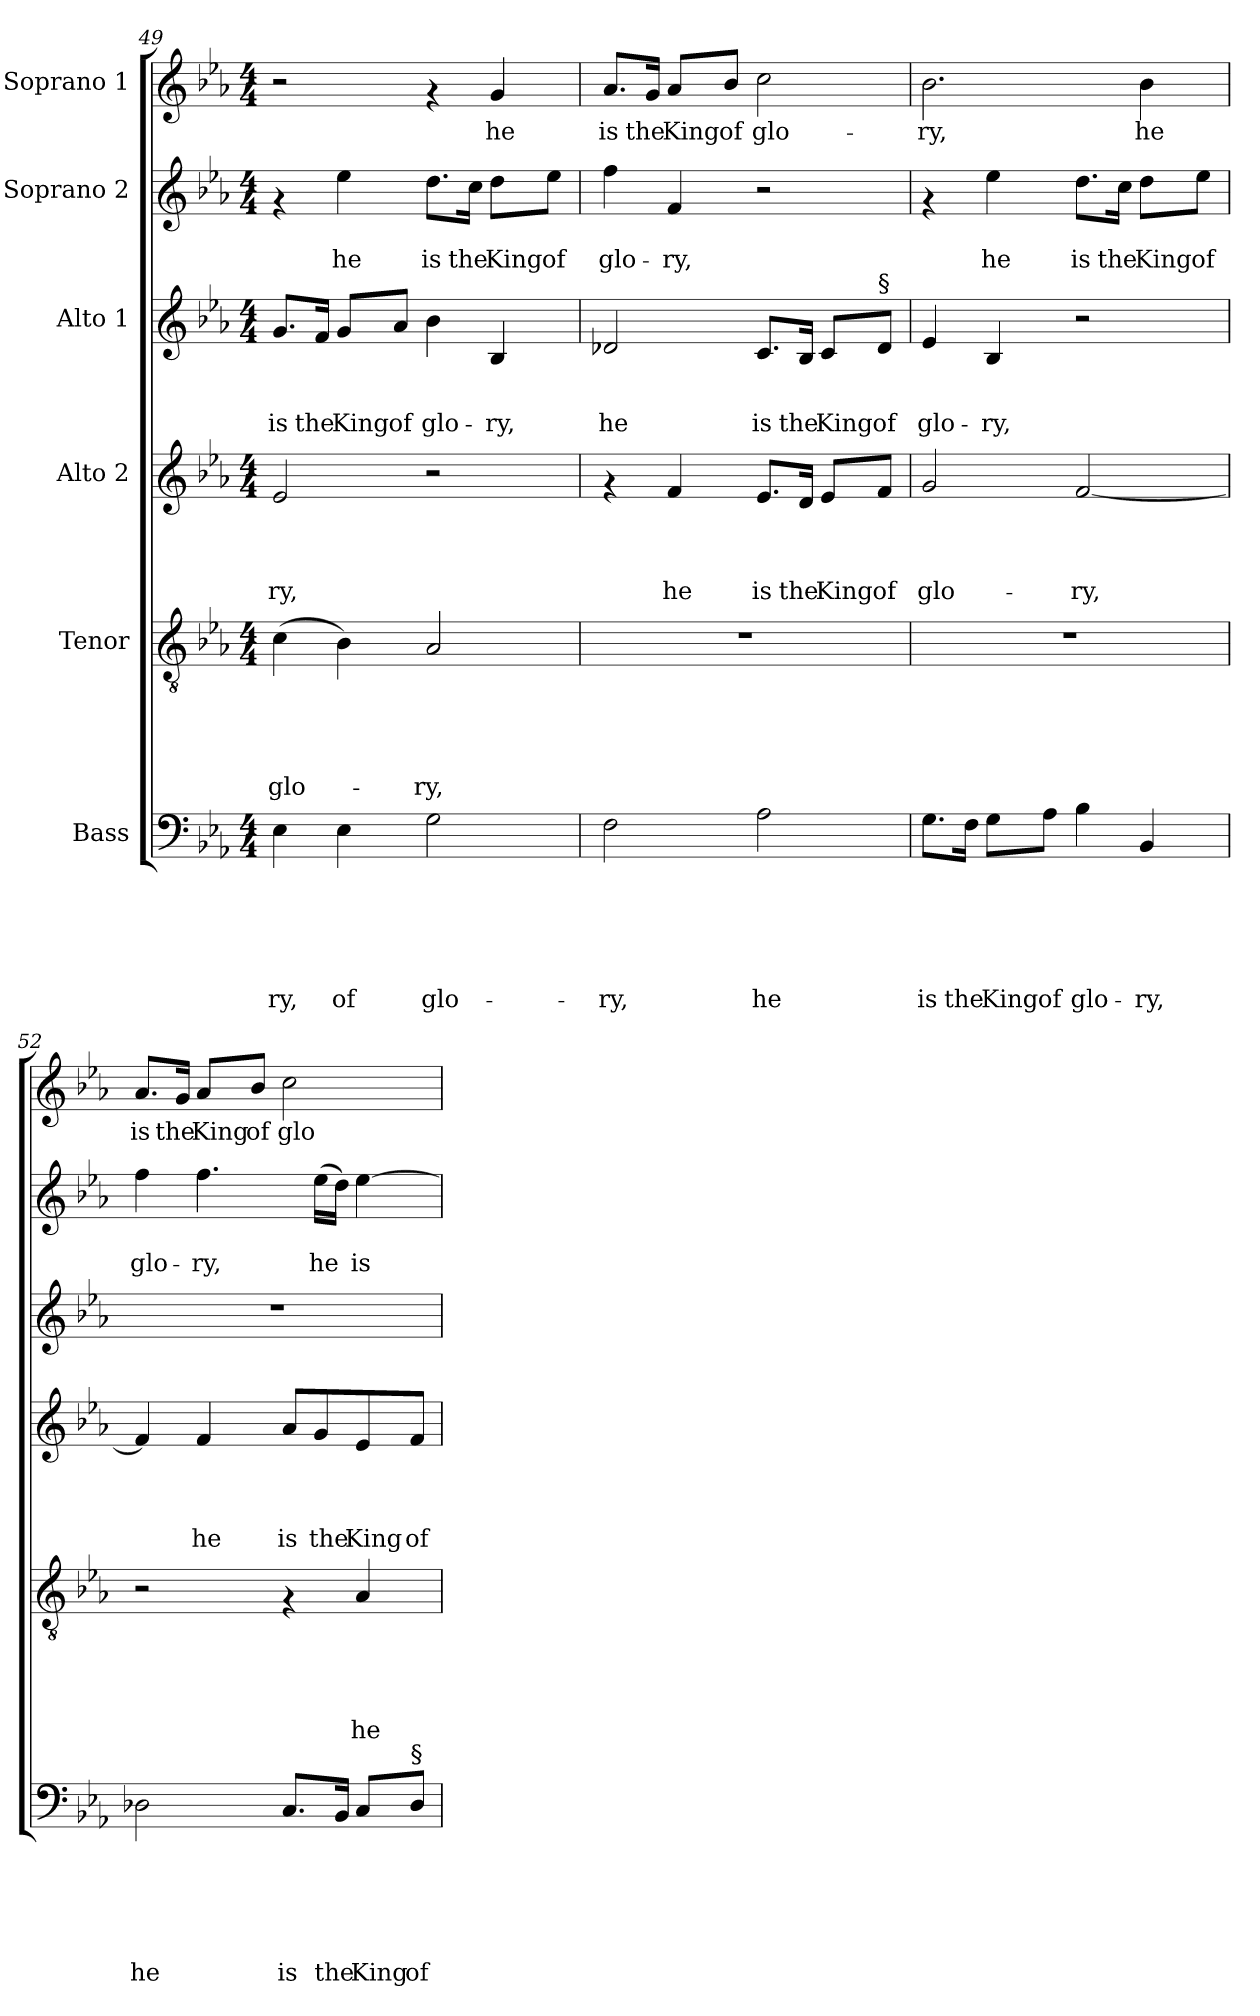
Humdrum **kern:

**kern	**text	**text	**text	**text	**text	**text	**kern	**text	**text	**text	**text	**text	**kern	**text	**text	**text	**text	**kern	**text	**text	**text	**kern	**text	**text	**kern	**text
*part6	*part6	*part6	*part6	*part6	*part6	*part6	*part5	*part5	*part5	*part5	*part5	*part5	*part4	*part4	*part4	*part4	*part4	*part3	*part3	*part3	*part3	*part2	*part2	*part2	*part1	*part1
*staff6	*staff6	*staff6	*staff6	*staff6	*staff6	*staff6	*staff5	*staff5	*staff5	*staff5	*staff5	*staff5	*staff4	*staff4	*staff4	*staff4	*staff4	*staff3	*staff3	*staff3	*staff3	*staff2	*staff2	*staff2	*staff1	*staff1
*I"Bass	*	*	*	*	*	*	*I"Tenor	*	*	*	*	*	*I"Alto 2	*	*	*	*	*I"Alto 1	*	*	*	*I"Soprano 2	*	*	*I"Soprano 1	*
*clefF4	*	*	*	*	*	*	*clefGv2	*	*	*	*	*	*clefG2	*	*	*	*	*clefG2	*	*	*	*clefG2	*	*	*clefG2	*
*k[b-e-a-]	*	*	*	*	*	*	*k[b-e-a-]	*	*	*	*	*	*k[b-e-a-]	*	*	*	*	*k[b-e-a-]	*	*	*	*k[b-e-a-]	*	*	*k[b-e-a-]	*
*E-:	*	*	*	*	*	*	*E-:	*	*	*	*	*	*E-:	*	*	*	*	*E-:	*	*	*	*E-:	*	*	*E-:	*
*M4/4	*	*	*	*	*	*	*M4/4	*	*	*	*	*	*M4/4	*	*	*	*	*M4/4	*	*	*	*M4/4	*	*	*M4/4	*
=49	=49	=49	=49	=49	=49	=49	=49	=49	=49	=49	=49	=49	=49	=49	=49	=49	=49	=49	=49	=49	=49	=49	=49	=49	=49	=49
!	!	!	!	!	!	!LO:LY:b	!	!	!	!	!	!LO:LY:b	!	!	!	!	!LO:LY:b	!	!	!	!LO:LY:b	!	!	!	!	!
4E-\	.	.	.	.	.	-ry,	(>4c\	.	.	.	.	glo-	2e-/	.	.	.	-ry,	8.g/L	.	.	is	4rf	.	.	2r	.
!	!	!	!	!	!	!	!	!	!	!	!	!	!	!	!	!	!	!	!	!	!LO:LY:b	!	!	!	!	!
.	.	.	.	.	.	.	.	.	.	.	.	.	.	.	.	.	.	16f/Jk	.	.	the	.	.	.	.	.
!	!	!	!	!	!	!LO:LY:b	!	!	!	!	!	!	!	!	!	!	!	!	!	!	!LO:LY:b	!	!	!LO:LY:b	!	!
4E-\	.	.	.	.	.	of	4B-\)	.	.	.	.	.	.	.	.	.	.	8g/L	.	.	King	4ee-\	.	he	.	.
!	!	!	!	!	!	!	!	!	!	!	!	!	!	!	!	!	!	!	!	!	!LO:LY:b	!	!	!	!	!
.	.	.	.	.	.	.	.	.	.	.	.	.	.	.	.	.	.	8a-/J	.	.	of	.	.	.	.	.
!	!	!	!	!	!	!LO:LY:b	!	!	!	!	!	!LO:LY:b	!	!	!	!	!	!	!	!	!LO:LY:b	!	!	!LO:LY:b	!	!
2G\	.	.	.	.	.	glo-	2A-/	.	.	.	.	-ry,	2r	.	.	.	.	4b-\	.	.	glo-	8.dd\L	.	is	4rf	.
!	!	!	!	!	!	!	!	!	!	!	!	!	!	!	!	!	!	!	!	!	!	!	!	!LO:LY:b	!	!
.	.	.	.	.	.	.	.	.	.	.	.	.	.	.	.	.	.	.	.	.	.	16cc\Jk	.	the	.	.
!	!	!	!	!	!	!	!	!	!	!	!	!	!	!	!	!	!	!	!	!	!LO:LY:b	!	!	!LO:LY:b	!	!LO:LY:b
.	.	.	.	.	.	.	.	.	.	.	.	.	.	.	.	.	.	4B-/	.	.	-ry,	8dd\L	.	King	4g/	he
!	!	!	!	!	!	!	!	!	!	!	!	!	!	!	!	!	!	!	!	!	!	!	!	!LO:LY:b	!	!
.	.	.	.	.	.	.	.	.	.	.	.	.	.	.	.	.	.	.	.	.	.	8ee-\J	.	of	.	.
=50	=50	=50	=50	=50	=50	=50	=50	=50	=50	=50	=50	=50	=50	=50	=50	=50	=50	=50	=50	=50	=50	=50	=50	=50	=50	=50
!	!	!	!	!	!	!LO:LY:b	!	!	!	!	!	!	!	!	!	!	!	!	!	!	!LO:LY:b	!	!	!LO:LY:b	!	!LO:LY:b
2F\	.	.	.	.	.	-ry,	1r	.	.	.	.	.	4rf	.	.	.	.	2d-X/	.	.	he	4ff\	.	glo-	8.a-/L	is
!	!	!	!	!	!	!	!	!	!	!	!	!	!	!	!	!	!	!	!	!	!	!	!	!	!	!LO:LY:b
.	.	.	.	.	.	.	.	.	.	.	.	.	.	.	.	.	.	.	.	.	.	.	.	.	16g/Jk	the
!	!	!	!	!	!	!	!	!	!	!	!	!	!	!	!	!	!LO:LY:b	!	!	!	!	!	!	!LO:LY:b	!	!LO:LY:b
.	.	.	.	.	.	.	.	.	.	.	.	.	4f/	.	.	.	he	.	.	.	.	4f/	.	-ry,	8a-/L	King
!	!	!	!	!	!	!	!	!	!	!	!	!	!	!	!	!	!	!	!	!	!	!	!	!	!	!LO:LY:b
.	.	.	.	.	.	.	.	.	.	.	.	.	.	.	.	.	.	.	.	.	.	.	.	.	8b-/J	of
!	!	!	!	!	!	!LO:LY:b	!	!	!	!	!	!	!	!	!	!	!LO:LY:b	!	!	!	!LO:LY:b	!	!	!	!	!LO:LY:b
2A-\	.	.	.	.	.	he	.	.	.	.	.	.	8.e-/L	.	.	.	is	8.c/L	.	.	is	2r	.	.	2cc\	glo-
!	!	!	!	!	!	!	!	!	!	!	!	!	!	!	!	!	!LO:LY:b	!	!	!	!LO:LY:b	!	!	!	!	!
.	.	.	.	.	.	.	.	.	.	.	.	.	16d/Jk	.	.	.	the	16B-/Jk	.	.	the	.	.	.	.	.
!	!	!	!	!	!	!	!	!	!	!	!	!	!	!	!	!	!LO:LY:b	!	!	!	!LO:LY:b	!	!	!	!	!
.	.	.	.	.	.	.	.	.	.	.	.	.	8e-/L	.	.	.	King	8c/L	.	.	King	.	.	.	.	.
!	!	!	!	!	!	!	!	!	!	!	!	!	!	!	!	!	!	!LO:TX:a:t=§	!	!	!	!	!	!	!	!
!	!	!	!	!	!	!	!	!	!	!	!	!	!	!	!	!	!LO:LY:b	!	!	!	!LO:LY:b	!	!	!	!	!
.	.	.	.	.	.	.	.	.	.	.	.	.	8f/J	.	.	.	of	8d-/J	.	.	of	.	.	.	.	.
=51	=51	=51	=51	=51	=51	=51	=51	=51	=51	=51	=51	=51	=51	=51	=51	=51	=51	=51	=51	=51	=51	=51	=51	=51	=51	=51
!	!	!	!	!	!	!LO:LY:b	!	!	!	!	!	!	!	!	!	!	!LO:LY:b	!	!	!	!LO:LY:b	!	!	!	!	!LO:LY:b
8.G\L	.	.	.	.	.	is	1r	.	.	.	.	.	2g/	.	.	.	glo-	4e-/	.	.	glo-	4rf	.	.	2.b-\	-ry,
!	!	!	!	!	!	!LO:LY:b	!	!	!	!	!	!	!	!	!	!	!	!	!	!	!	!	!	!	!	!
16F\Jk	.	.	.	.	.	the	.	.	.	.	.	.	.	.	.	.	.	.	.	.	.	.	.	.	.	.
!	!	!	!	!	!	!LO:LY:b	!	!	!	!	!	!	!	!	!	!	!	!	!	!	!LO:LY:b	!	!	!LO:LY:b	!	!
8G\L	.	.	.	.	.	King	.	.	.	.	.	.	.	.	.	.	.	4B-/	.	.	-ry,	4ee-\	.	he	.	.
!	!	!	!	!	!	!LO:LY:b	!	!	!	!	!	!	!	!	!	!	!	!	!	!	!	!	!	!	!	!
8A-\J	.	.	.	.	.	of	.	.	.	.	.	.	.	.	.	.	.	.	.	.	.	.	.	.	.	.
!	!	!	!	!	!	!LO:LY:b	!	!	!	!	!	!	!	!	!	!	!LO:LY:b	!	!	!	!	!	!	!LO:LY:b	!	!
4B-\	.	.	.	.	.	glo-	.	.	.	.	.	.	[<2f/	.	.	.	-ry,	2r	.	.	.	8.dd\L	.	is	.	.
!	!	!	!	!	!	!	!	!	!	!	!	!	!	!	!	!	!	!	!	!	!	!	!	!LO:LY:b	!	!
.	.	.	.	.	.	.	.	.	.	.	.	.	.	.	.	.	.	.	.	.	.	16cc\Jk	.	the	.	.
!	!	!	!	!	!	!LO:LY:b	!	!	!	!	!	!	!	!	!	!	!	!	!	!	!	!	!	!LO:LY:b	!	!LO:LY:b
4BB-/	.	.	.	.	.	-ry,	.	.	.	.	.	.	.	.	.	.	.	.	.	.	.	8dd\L	.	King	4b-\	he
!	!	!	!	!	!	!	!	!	!	!	!	!	!	!	!	!	!	!	!	!	!	!	!	!LO:LY:b	!	!
.	.	.	.	.	.	.	.	.	.	.	.	.	.	.	.	.	.	.	.	.	.	8ee-\J	.	of	.	.
!!LO:PB:g=z
=52	=52	=52	=52	=52	=52	=52	=52	=52	=52	=52	=52	=52	=52	=52	=52	=52	=52	=52	=52	=52	=52	=52	=52	=52	=52	=52
!	!	!	!	!	!	!LO:LY:b	!	!	!	!	!	!	!	!	!	!	!	!	!	!	!	!	!	!LO:LY:b	!	!LO:LY:b
2D-X\	.	.	.	.	.	he	2r	.	.	.	.	.	4f/]	.	.	.	.	1r	.	.	.	4ff\	.	glo-	8.a-/L	is
!	!	!	!	!	!	!	!	!	!	!	!	!	!	!	!	!	!	!	!	!	!	!	!	!	!	!LO:LY:b
.	.	.	.	.	.	.	.	.	.	.	.	.	.	.	.	.	.	.	.	.	.	.	.	.	16g/Jk	the
!	!	!	!	!	!	!	!	!	!	!	!	!	!	!	!	!	!LO:LY:b	!	!	!	!	!	!	!LO:LY:b	!	!LO:LY:b
.	.	.	.	.	.	.	.	.	.	.	.	.	4f/	.	.	.	he	.	.	.	.	4.ff\	.	-ry,	8a-/L	King
!	!	!	!	!	!	!	!	!	!	!	!	!	!	!	!	!	!	!	!	!	!	!	!	!	!	!LO:LY:b
.	.	.	.	.	.	.	.	.	.	.	.	.	.	.	.	.	.	.	.	.	.	.	.	.	8b-/J	of
!	!	!	!	!	!	!LO:LY:b	!	!	!	!	!	!	!	!	!	!	!LO:LY:b	!	!	!	!	!	!	!	!	!LO:LY:b
8.C/L	.	.	.	.	.	is	4rF	.	.	.	.	.	8a-/L	.	.	.	is	.	.	.	.	.	.	.	2cc\	glo-
!	!	!	!	!	!	!	!	!	!	!	!	!	!	!	!	!	!LO:LY:b	!	!	!	!	!	!	!LO:LY:b	!	!
.	.	.	.	.	.	.	.	.	.	.	.	.	8g/	.	.	.	the	.	.	.	.	(>16ee-\LL	.	he	.	.
!	!	!	!	!	!	!LO:LY:b	!	!	!	!	!	!	!	!	!	!	!	!	!	!	!	!	!	!	!	!
16BB-/Jk	.	.	.	.	.	the	.	.	.	.	.	.	.	.	.	.	.	.	.	.	.	16dd\JJ)	.	.	.	.
!	!	!	!	!	!	!LO:LY:b	!	!	!	!	!	!LO:LY:b	!	!	!	!	!LO:LY:b	!	!	!	!	!	!	!LO:LY:b	!	!
8C/L	.	.	.	.	.	King	4A-/	.	.	.	.	he	8e-/	.	.	.	King	.	.	.	.	[>4ee-\	.	is	.	.
!LO:TX:a:t=§	!	!	!	!	!	!	!	!	!	!	!	!	!	!	!	!	!	!	!	!	!	!	!	!	!	!
!	!	!	!	!	!	!LO:LY:b	!	!	!	!	!	!	!	!	!	!	!LO:LY:b	!	!	!	!	!	!	!	!	!
8D-/J	.	.	.	.	.	of	.	.	.	.	.	.	8f/J	.	.	.	of	.	.	.	.	.	.	.	.	.
=	=	=	=	=	=	=	=	=	=	=	=	=	=	=	=	=	=	=	=	=	=	=	=	=	=	=
*-	*-	*-	*-	*-	*-	*-	*-	*-	*-	*-	*-	*-	*-	*-	*-	*-	*-	*-	*-	*-	*-	*-	*-	*-	*-	*-
